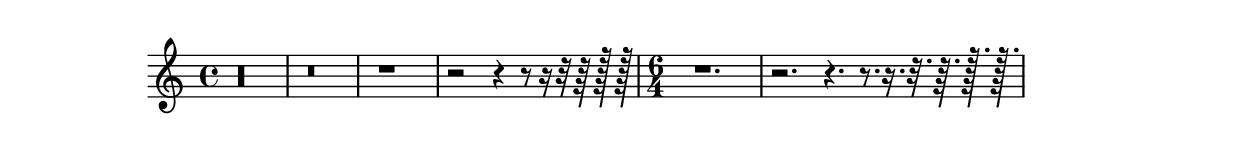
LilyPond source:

\version "1.3.146"

\header{
texidoc="
Rests.  Note that the dot of 8th, 16th and 32nd rests rest should be
next to the top of the rest.  All rests except the whole rest are
centered on the middle staff line.
"
}


	\score { \notes {
	\time 4/4
r \longa * 1/4  r\breve * 1/2 
r1 r2 r4 r8 r16 r32 r64 r128 r128
\time 6/4
r1. r2. r4. r8. r16. r32. r64. r128. r128.
}}
